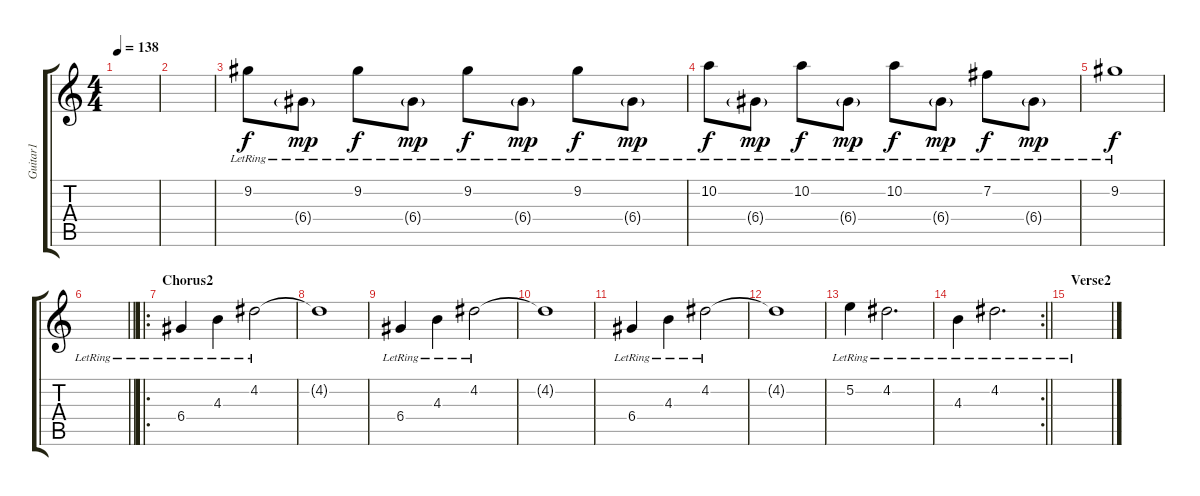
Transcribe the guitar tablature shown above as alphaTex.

\track ("Guitar1" "Guitar1") {instrument electricguitarclean}
\staff {score tabs}
\tuning (E4 B3 G3 D3 A2 E2) {hide}
\ts (4 4)
\tempo 138
\clef g2
\ks c
|
|
9.2{lr}.8 6.4{g lr}.8{dy mp} 9.2{lr}.8{dy f} 6.4{g lr}.8{dy mp} 9.2{lr}.8{dy f} 6.4{g lr}.8{dy mp} 9.2{lr}.8{dy f} 6.4{g lr}.8{dy mp} |
10.2{lr}.8{dy f} 6.4{g lr}.8{dy mp} 10.2{lr}.8{dy f} 6.4{g lr}.8{dy mp} 10.2{lr}.8{dy f} 6.4{g lr}.8{dy mp} 7.2{lr}.8{dy f} 6.4{g lr}.8{dy mp} |
9.2{lr}.1{dy f} |
\barLineRight lightlight
|
\ro
\section ("" "Chorus2")
6.4{lr}.4 4.3{lr}.4 4.2{lr}.2 |
4.2{t}.1 |
6.4{lr}.4 4.3{lr}.4 4.2{lr}.2 |
4.2{t}.1 |
6.4{lr}.4 4.3{lr}.4 4.2{lr}.2 |
4.2{t}.1 |
5.2{lr}.4 4.2{lr}.2{d} |
\rc 2
\barLineRight lightlight
4.3{lr}.4 4.2{lr}.2{d} |
\section ("" "Verse2")
